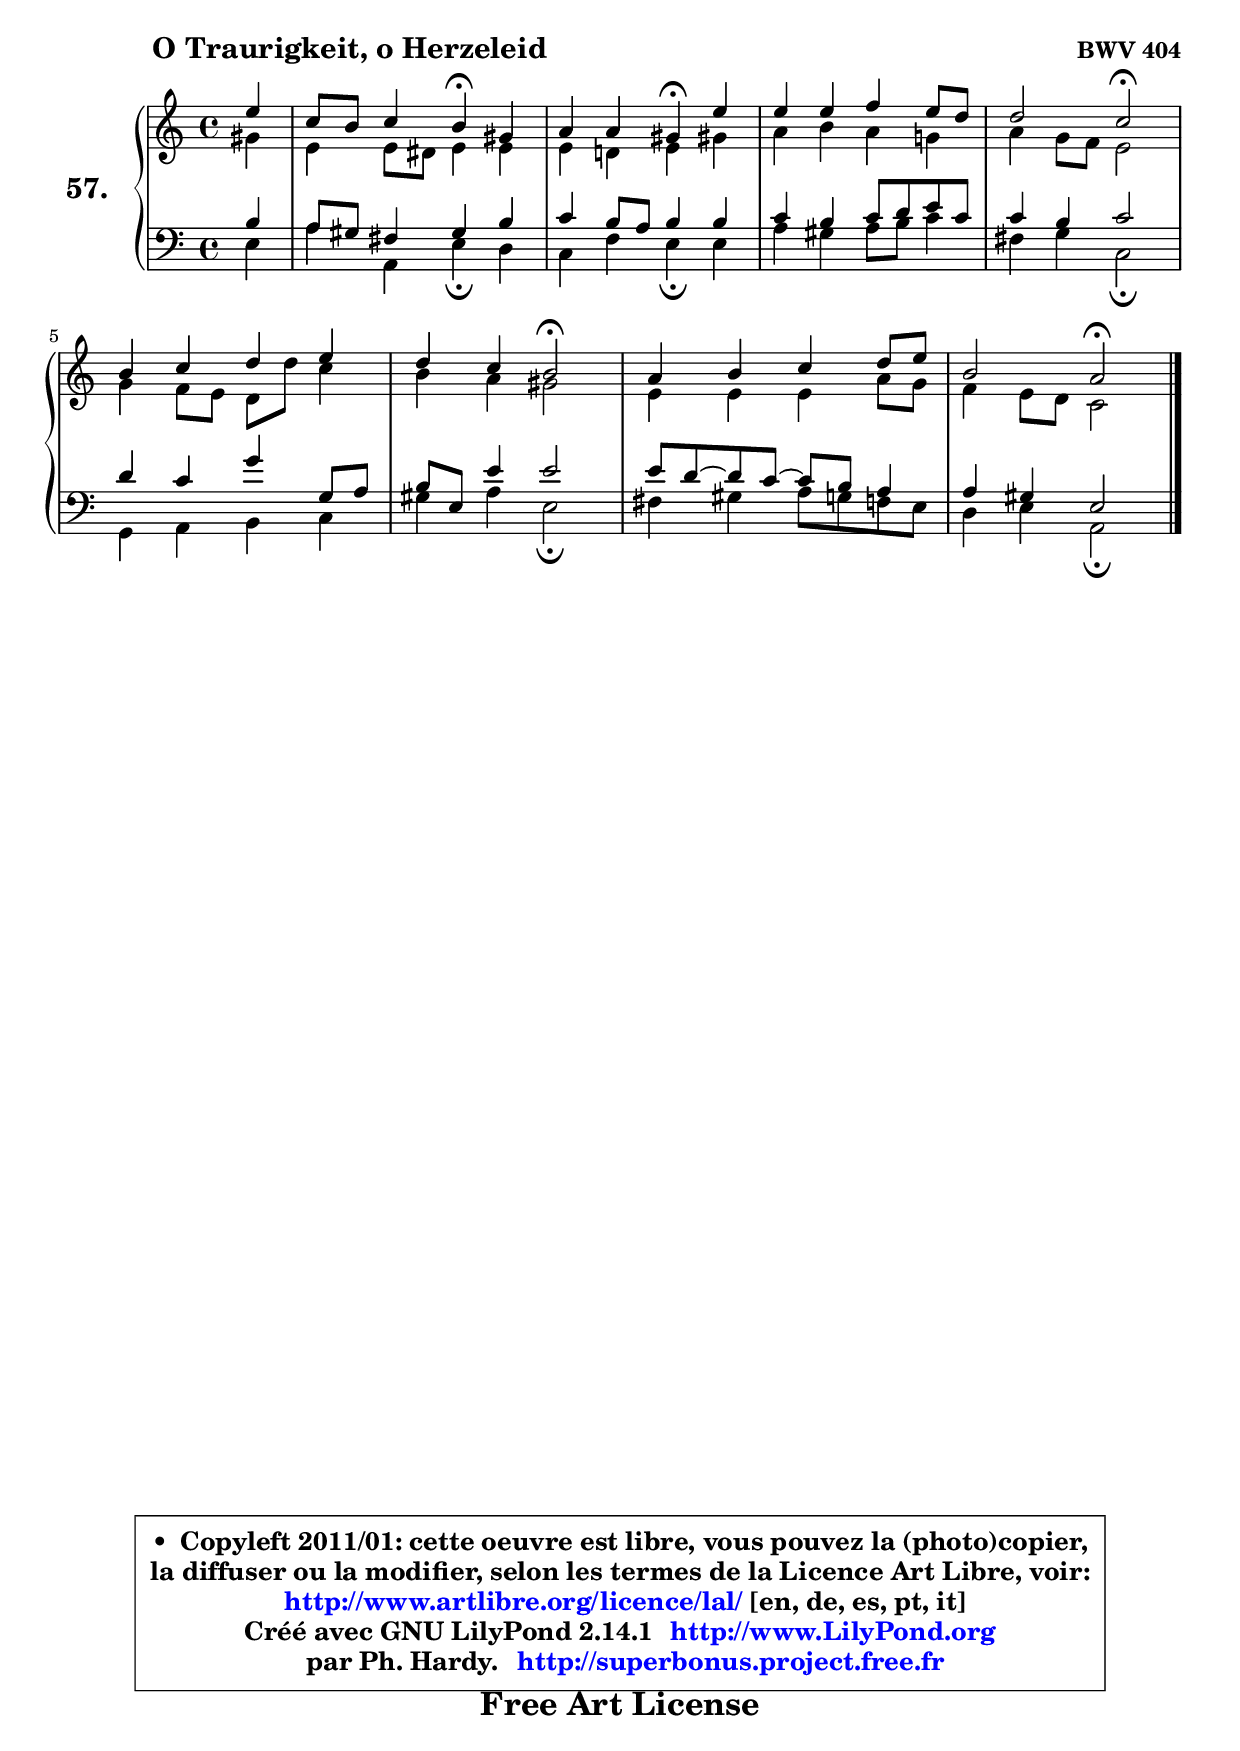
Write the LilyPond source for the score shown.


\version "2.14.1"

    \paper {
%	system-system-spacing #'padding = #0.1
%	score-system-spacing #'padding = #0.1
%	ragged-bottom = ##f
%	ragged-last-bottom = ##f
	}

    \header {
      opus = \markup { \bold "BWV 404" }
      piece = \markup { \hspace #9 \fontsize #2 \bold "O Traurigkeit, o Herzeleid" }
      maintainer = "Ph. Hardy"
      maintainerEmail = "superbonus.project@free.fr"
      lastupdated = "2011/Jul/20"
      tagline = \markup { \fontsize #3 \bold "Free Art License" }
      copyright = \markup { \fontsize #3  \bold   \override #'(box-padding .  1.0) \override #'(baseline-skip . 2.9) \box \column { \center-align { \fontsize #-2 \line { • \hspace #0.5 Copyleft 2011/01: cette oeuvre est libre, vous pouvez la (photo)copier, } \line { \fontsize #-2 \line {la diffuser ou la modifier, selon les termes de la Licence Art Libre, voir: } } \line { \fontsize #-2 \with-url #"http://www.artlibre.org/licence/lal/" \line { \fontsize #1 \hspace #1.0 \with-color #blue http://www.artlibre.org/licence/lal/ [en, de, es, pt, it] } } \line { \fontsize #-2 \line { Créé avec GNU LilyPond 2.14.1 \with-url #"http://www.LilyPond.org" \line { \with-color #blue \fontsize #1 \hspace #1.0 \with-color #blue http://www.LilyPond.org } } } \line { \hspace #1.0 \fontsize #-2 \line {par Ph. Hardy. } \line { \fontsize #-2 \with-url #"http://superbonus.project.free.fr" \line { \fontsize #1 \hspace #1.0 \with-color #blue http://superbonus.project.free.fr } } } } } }

	  }

  guidemidi = {
        r4 |
        r2 \tempo 4 = 30 r4 \tempo 4 = 78 r4 |
        r2 \tempo 4 = 30 r4 \tempo 4 = 78 r4 |
        R1 |
        r2 \tempo 4 = 34 r2 \tempo 4 = 78 |
        R1 |
        r2 \tempo 4 = 34 r2 \tempo 4 = 78 |
        R1 |
        r2 \tempo 4 = 34 r2 
	}

  upper = {
	\time 4/4
	\key a \minor
	\clef treble
	\partial 4
	\voiceOne
	<< { 
	% SOPRANO
	\set Voice.midiInstrument = "acoustic grand"
	\relative c'' {
        e4 |
        c8 b c4 b\fermata gis |
        a4 a gis\fermata e' |
        e4 e f e8 d |
        d2 c2\fermata |
        b4 c d e |
        d4 c b2\fermata |
        a4 b c d8 e |
        b2 a2\fermata
        \bar "|."
	} % fin de relative
	}

	\context Voice="1" { \voiceTwo 
	% ALTO
	\set Voice.midiInstrument = "acoustic grand"
	\relative c'' {
        gis4 |
        e4 e8 dis e4 e |
        e4 d! e gis! |
        a4 b a g! |
        a4 g8 f e2 |
        g4 f8 e d d' c4 |
        b4 a gis2 |
        e4 e e a8 g |
        f4 e8 d c2
        \bar "|."
	} % fin de relative
	\oneVoice
	} >>
	}

    lower = {
	\time 4/4
	\key a \minor
	\clef bass
	\partial 4
	\voiceOne
	<< { 
	% TENOR
	\set Voice.midiInstrument = "acoustic grand"
	\relative c' {
        b4 |
        a8 gis fis4 gis b |
        c4 b8 a b4 b |
        c4 b c8 d e c |
        c4 b c2 |
        d4 c g' g,8 a |
        b8 e, e'4 e2 |
        e8 d8 ~ d c8 ~ c b a4 |
        a4 gis e2
        \bar "|."
	} % fin de relative
	}
	\context Voice="1" { \voiceTwo 
	% BASS
	\set Voice.midiInstrument = "acoustic grand"
	\relative c {
        e4 |
        a4 a, e'\fermata d |
        c4 f e\fermata e |
        a4 gis a8 b c4 |
        fis,4 g c,2\fermata |
        g4 a b c |
        gis'4 a e2\fermata |
        fis4 gis a8 g f e |
        d4 e a,2\fermata
        \bar "|."
	} % fin de relative
	\oneVoice
	} >>
	}


    \score { 

	\new PianoStaff <<
	\set PianoStaff.instrumentName = \markup { \bold \huge "57." }
	\new Staff = "upper" \upper
	\new Staff = "lower" \lower
	>>

    \layout {
%	ragged-last = ##f
	   }

         } % fin de score

  \score {
    \unfoldRepeats { << \guidemidi \upper \lower >> }
    \midi {
    \context {
     \Staff
      \remove "Staff_performer"
               }

     \context {
      \Voice
       \consists "Staff_performer"
                }

     \context { 
      \Score
      tempoWholesPerMinute = #(ly:make-moment 78 4)
		}
	    }
	}

